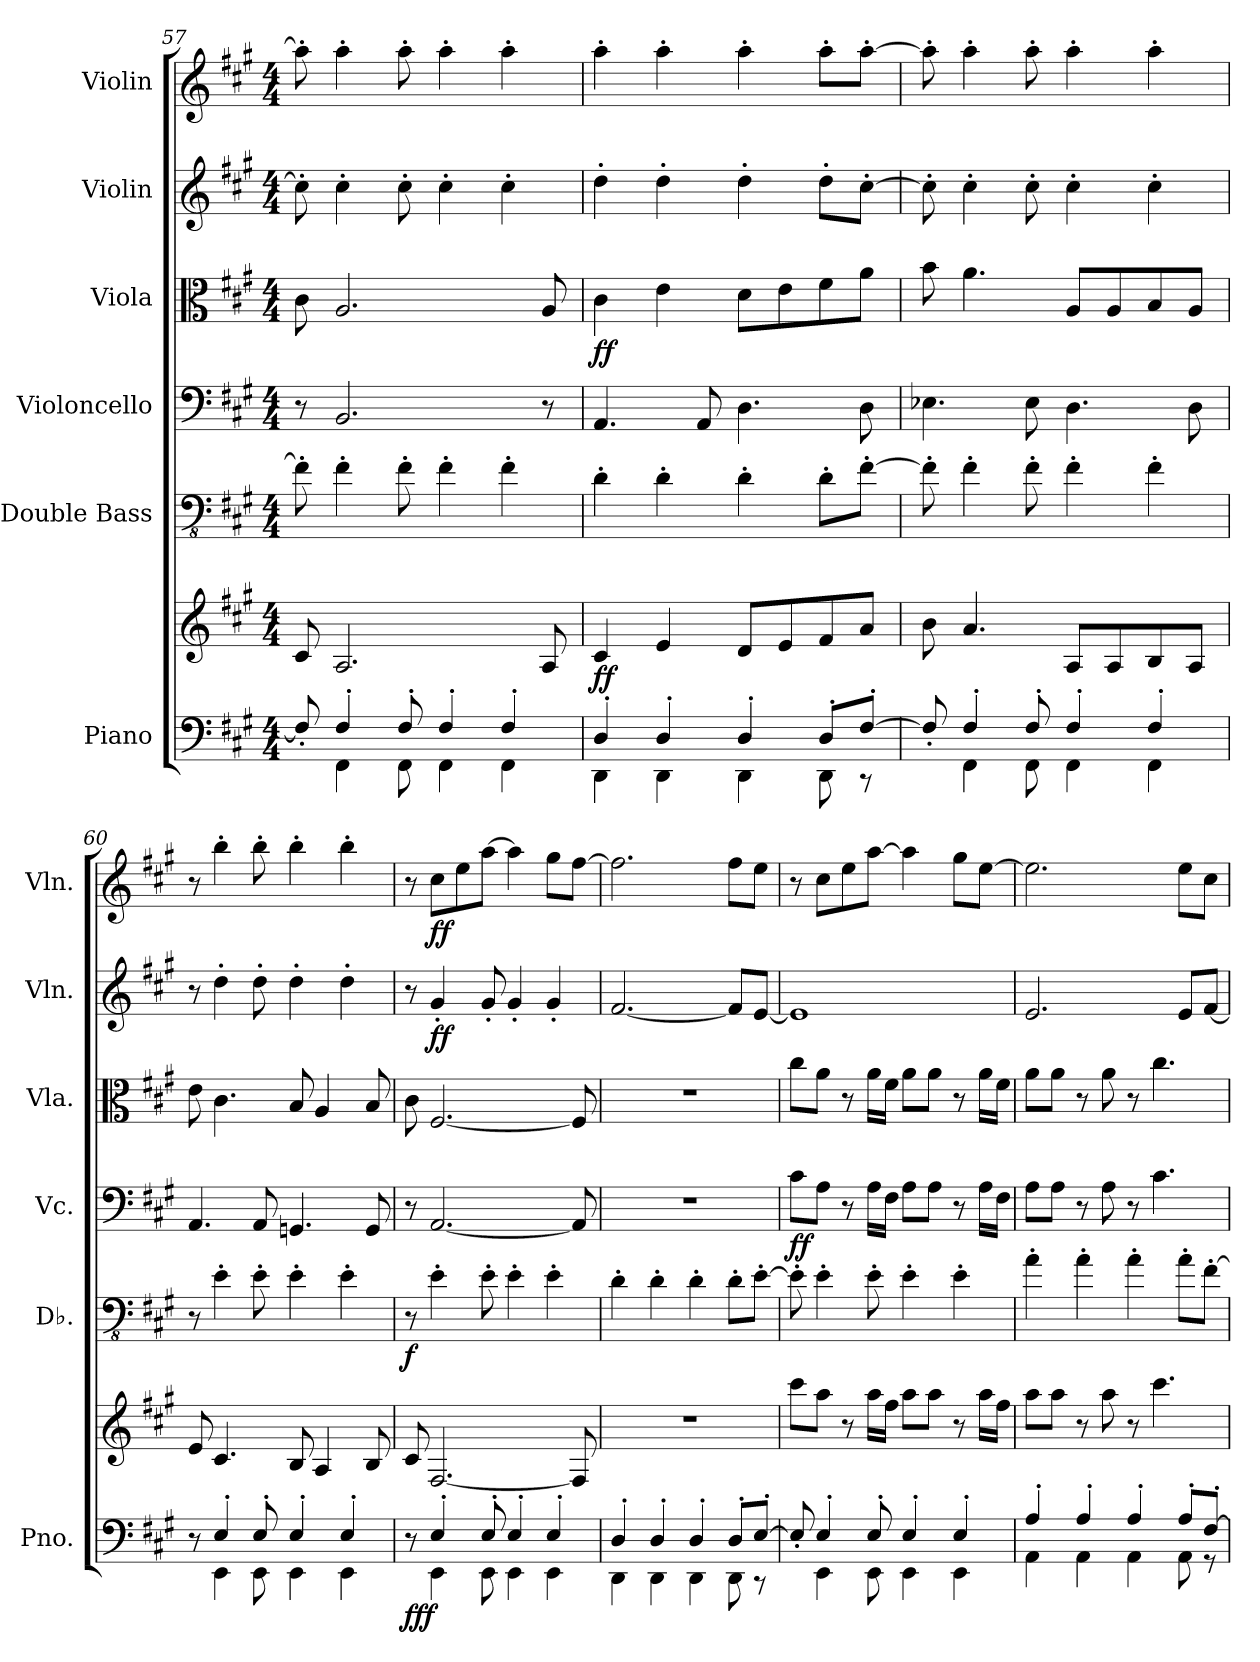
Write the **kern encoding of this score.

**kern	**kern	**dynam	**kern	**dynam	**kern	**dynam	**kern	**dynam	**kern	**dynam	**kern	**dynam
*part6	*part6	*part6	*part5	*part5	*part4	*part4	*part3	*part3	*part2	*part2	*part1	*part1
*staff7	*staff6	*staff6/7	*staff5	*staff5	*staff4	*staff4	*staff3	*staff3	*staff2	*staff2	*staff1	*staff1
*I"Piano	*	*	*I"Double Bass	*	*I"Violoncello	*	*I"Viola	*	*I"Violin	*	*I"Violin	*
*I'Pno.	*	*	*I'Db.	*	*I'Vc.	*	*I'Vla.	*	*I'Vln.	*	*I'Vln.	*
*clefF4	*clefG2	*	*clefFv4	*	*clefF4	*	*clefC3	*	*clefG2	*	*clefG2	*
*	*	*	*ITrd7c12	*	*	*	*	*	*	*	*	*
*k[f#c#g#]	*k[f#c#g#]	*	*k[f#c#g#]	*	*k[f#c#g#]	*	*k[f#c#g#]	*	*k[f#c#g#]	*	*k[f#c#g#]	*
*M4/4	*M4/4	*	*M4/4	*	*M4/4	*	*M4/4	*	*M4/4	*	*M4/4	*
=57	=57	=57	=57	=57	=57	=57	=57	=57	=57	=57	=57	=57
*^	*	*	*	*	*	*	*	*	*	*	*	*
8F#'/]	8ryy	8c#/	.	8FF#'\]	.	8r	.	8c#\	.	8cc#'\]	.	8aa'\]	.
4F#'/	4FF#\	2.A/	.	4FF#'\	.	2.BB/	.	2.A/	.	4cc#'\	.	4aa'\	.
8F#'/	8FF#\	.	.	8FF#'\	.	.	.	.	.	8cc#'\	.	8aa'\	.
4F#'/	4FF#\	.	.	4FF#'\	.	.	.	.	.	4cc#'\	.	4aa'\	.
4F#'/	4FF#\	.	.	4FF#'\	.	.	.	.	.	4cc#'\	.	4aa'\	.
.	.	8A/	.	.	.	8r	.	8A/	.	.	.	.	.
=58	=58	=58	=58	=58	=58	=58	=58	=58	=58	=58	=58	=58	=58
!	!	!	!LO:DY:b	!	!	!	!	!	!LO:DY:b	!	!	!	!
4D'/	4DD\	4c#/	ff	4DD'\	.	4.AA/	.	4c#\	ff	4dd'\	.	4aa'\	.
4D'/	4DD\	4e/	.	4DD'\	.	.	.	4e\	.	4dd'\	.	4aa'\	.
.	.	.	.	.	.	8AA/	.	.	.	.	.	.	.
4D'/	4DD\	8d/L	.	4DD'\	.	4.D\	.	8d\L	.	4dd'\	.	4aa'\	.
.	.	8e/	.	.	.	.	.	8e\	.	.	.	.	.
8D'/L	8DD\	8f#/	.	8DD'\L	.	.	.	8f#\	.	8dd'\L	.	8aa'\L	.
[8F#'/J	8r	8a/J	.	[8FF#'\J	.	8D\	.	8a\J	.	[8cc#'\J	.	[8aa'\J	.
!!LO:PB:g=z
=59	=59	=59	=59	=59	=59	=59	=59	=59	=59	=59	=59	=59	=59
8F#'/]	8ryy	8b\	.	8FF#'\]	.	4.E-X\	.	8b\	.	8cc#'\]	.	8aa'\]	.
4F#'/	4FF#\	4.a/	.	4FF#'\	.	.	.	4.a\	.	4cc#'\	.	4aa'\	.
8F#'/	8FF#\	.	.	8FF#'\	.	8E-\	.	.	.	8cc#'\	.	8aa'\	.
4F#'/	4FF#\	8A/L	.	4FF#'\	.	4.D\	.	8A/L	.	4cc#'\	.	4aa'\	.
.	.	8A/	.	.	.	.	.	8A/	.	.	.	.	.
4F#'/	4FF#\	8B/	.	4FF#'\	.	.	.	8B/	.	4cc#'\	.	4aa'\	.
.	.	8A/J	.	.	.	8D\	.	8A/J	.	.	.	.	.
=60	=60	=60	=60	=60	=60	=60	=60	=60	=60	=60	=60	=60	=60
8r	8ryy	8e/	.	8r	.	4.AA/	.	8e\	.	8r	.	8r	.
4E'/	4EE\	4.c#/	.	4EE'\	.	.	.	4.c#\	.	4dd'\	.	4bb'\	.
8E'/	8EE\	.	.	8EE'\	.	8AA/	.	.	.	8dd'\	.	8bb'\	.
4E'/	4EE\	8B/	.	4EE'\	.	4.GGn/	.	8B/	.	4dd'\	.	4bb'\	.
.	.	4A/	.	.	.	.	.	4A/	.	.	.	.	.
4E'/	4EE\	.	.	4EE'\	.	.	.	.	.	4dd'\	.	4bb'\	.
.	.	8B/	.	.	.	8GG/	.	8B/	.	.	.	.	.
=61	=61	=61	=61	=61	=61	=61	=61	=61	=61	=61	=61	=61	=61
!	!	!	!LO:DY:b=2	!	!	!	!	!	!	!	!	!	!
!	!	!	!LO:DY:n=1:b=2	!	!	!	!	!	!	!	!	!	!
!	!	!	!LO:DY:n=2:b=2	!	!LO:DY:b	!	!	!	!	!	!	!	!
8r	8ryy	8c#/	f f f	8r	f	8r	.	8c#\	.	8r	.	8r	.
!	!	!	!	!	!	!	!	!	!	!	!LO:DY:b	!	!LO:DY:b
4E'/	4EE\	[2.F#/	.	4EE'\	.	[2.AA/	.	[2.F#/	.	4g#'/	ff	8cc#\L	ff
.	.	.	.	.	.	.	.	.	.	.	.	8ee\	.
8E'/	8EE\	.	.	8EE'\	.	.	.	.	.	8g#'/	.	[8aa\J	.
4E'/	4EE\	.	.	4EE'\	.	.	.	.	.	4g#'/	.	4aa\]	.
4E'/	4EE\	.	.	4EE'\	.	.	.	.	.	4g#'/	.	8gg#\L	.
.	.	8F#/]	.	.	.	8AA/]	.	8F#/]	.	.	.	[8ff#\J	.
=62	=62	=62	=62	=62	=62	=62	=62	=62	=62	=62	=62	=62	=62
4D'/	4DD\	1r	.	4DD'\	.	1r	.	1r	.	[2.f#/	.	2.ff#\]	.
4D'/	4DD\	.	.	4DD'\	.	.	.	.	.	.	.	.	.
4D'/	4DD\	.	.	4DD'\	.	.	.	.	.	.	.	.	.
8D'/L	8DD\	.	.	8DD'\L	.	.	.	.	.	8f#/L]	.	8ff#\L	.
[8E'/J	8r	.	.	[8EE'\J	.	.	.	.	.	[8e/J	.	8ee\J	.
!!LO:PB:g=z
=63	=63	=63	=63	=63	=63	=63	=63	=63	=63	=63	=63	=63	=63
!	!	!	!	!	!	!	!LO:DY:b	!	!	!	!	!	!
8E'/]	8ryy	8ccc#\L	.	8EE'\]	.	8c#\L	ff	8cc#\L	.	1e]	.	8r	.
4E'/	4EE\	8aa\J	.	4EE'\	.	8A\J	.	8a\J	.	.	.	8cc#\L	.
.	.	8r	.	.	.	8r	.	8r	.	.	.	8ee\	.
8E'/	8EE\	16aa\LL	.	8EE'\	.	16A\LL	.	16a\LL	.	.	.	[8aa\J	.
.	.	16ff#\JJ	.	.	.	16F#\JJ	.	16f#\JJ	.	.	.	.	.
4E'/	4EE\	8aa\L	.	4EE'\	.	8A\L	.	8a\L	.	.	.	4aa\]	.
.	.	8aa\J	.	.	.	8A\J	.	8a\J	.	.	.	.	.
4E'/	4EE\	8r	.	4EE'\	.	8r	.	8r	.	.	.	8gg#\L	.
.	.	16aa\LL	.	.	.	16A\LL	.	16a\LL	.	.	.	[8ee\J	.
.	.	16ff#\JJ	.	.	.	16F#\JJ	.	16f#\JJ	.	.	.	.	.
=64	=64	=64	=64	=64	=64	=64	=64	=64	=64	=64	=64	=64	=64
4A'/	4AA\	8aa\L	.	4AA'\	.	8A\L	.	8a\L	.	2.e/	.	2.ee\]	.
.	.	8aa\J	.	.	.	8A\J	.	8a\J	.	.	.	.	.
4A'/	4AA\	8r	.	4AA'\	.	8r	.	8r	.	.	.	.	.
.	.	8aa\	.	.	.	8A\	.	8a\	.	.	.	.	.
4A'/	4AA\	8r	.	4AA'\	.	8r	.	8r	.	.	.	.	.
.	.	4.ccc#\	.	.	.	4.c#\	.	4.cc#\	.	.	.	.	.
8A'/L	8AA\	.	.	8AA'\L	.	.	.	.	.	8e/L	.	8ee\L	.
[8F#'/J	8r	.	.	[8FF#'\J	.	.	.	.	.	[8f#/J	.	8cc#\J	.
*v	*v	*	*	*	*	*	*	*	*	*	*	*	*
=	=	=	=	=	=	=	=	=	=	=	=	=
*-	*-	*-	*-	*-	*-	*-	*-	*-	*-	*-	*-	*-
